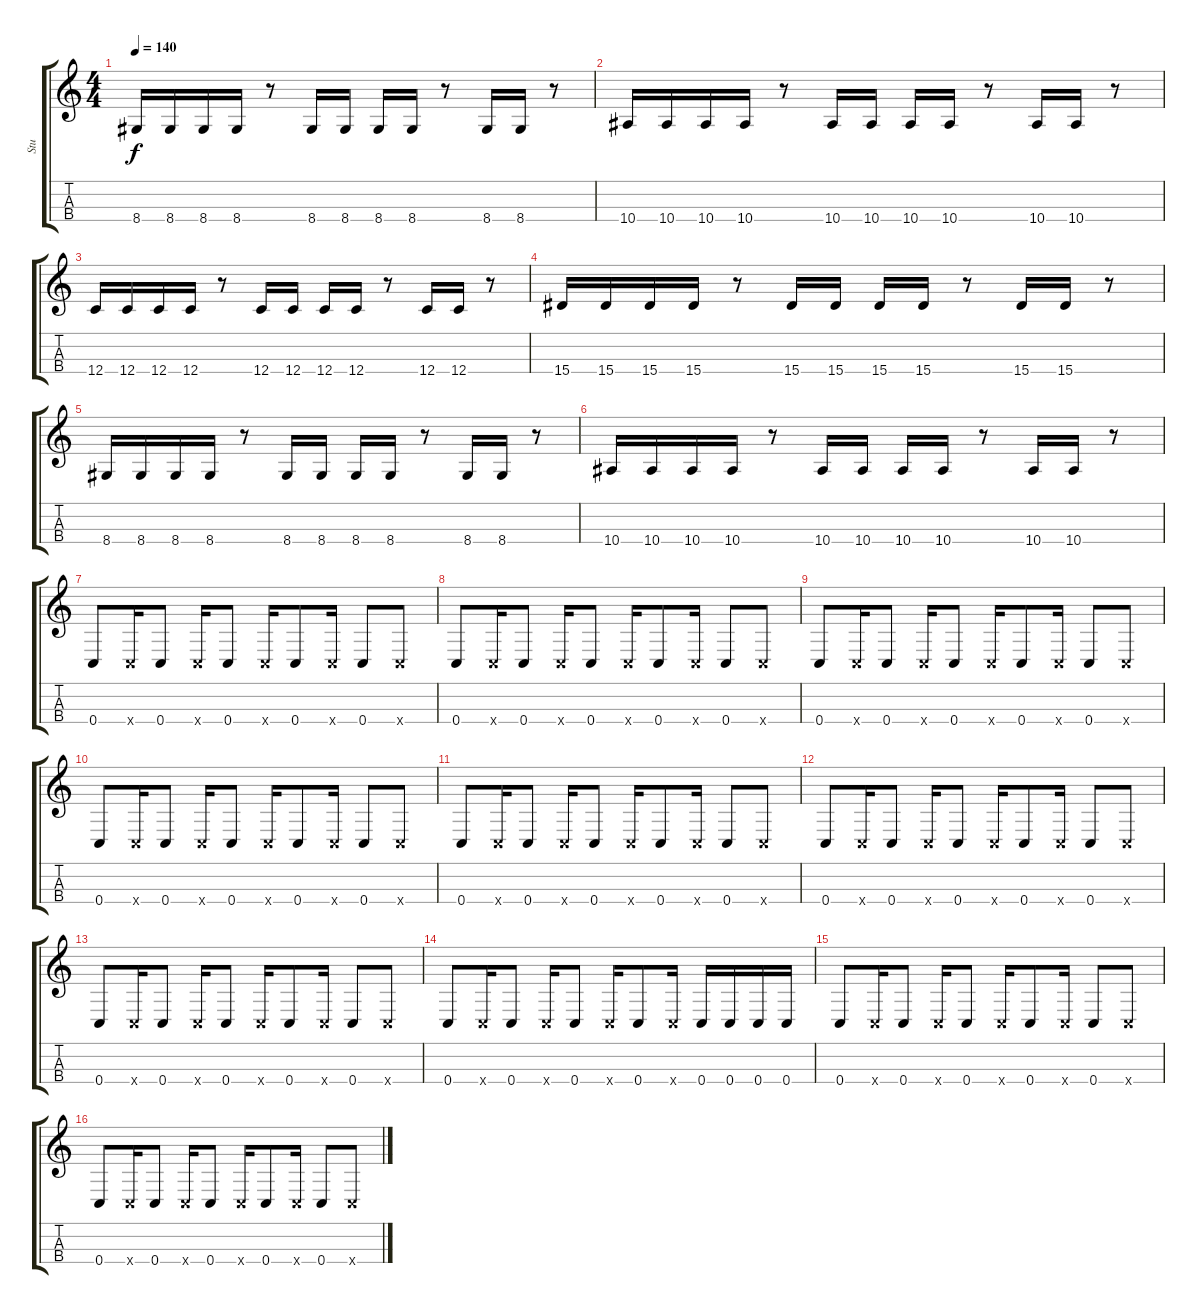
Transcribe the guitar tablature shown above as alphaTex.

\track ("Stu" "Stu") {instrument electricbasspick}
\staff {score tabs}
\tuning (F3 C3 G2 C2) {hide}
\ts (4 4)
\tempo 140
\clef g2
\ks c
8.4.16{dy f} 8.4.16 8.4.16 8.4.16 r.8 8.4.16 8.4.16 8.4.16 8.4.16 r.8 8.4.16 8.4.16 r.8 |
10.4.16 10.4.16 10.4.16 10.4.16 r.8 10.4.16 10.4.16 10.4.16 10.4.16 r.8 10.4.16 10.4.16 r.8 |
12.4.16 12.4.16 12.4.16 12.4.16 r.8 12.4.16 12.4.16 12.4.16 12.4.16 r.8 12.4.16 12.4.16 r.8 |
15.4.16 15.4.16 15.4.16 15.4.16 r.8 15.4.16 15.4.16 15.4.16 15.4.16 r.8 15.4.16 15.4.16 r.8 |
8.4.16 8.4.16 8.4.16 8.4.16 r.8 8.4.16 8.4.16 8.4.16 8.4.16 r.8 8.4.16 8.4.16 r.8 |
10.4.16 10.4.16 10.4.16 10.4.16 r.8 10.4.16 10.4.16 10.4.16 10.4.16 r.8 10.4.16 10.4.16 r.8 |
0.4.8 0.4{x}.16 0.4.8 0.4{x}.16 0.4.8 0.4{x}.16 0.4.8 0.4{x}.16 0.4.8 0.4{x}.8 |
0.4.8 0.4{x}.16 0.4.8 0.4{x}.16 0.4.8 0.4{x}.16 0.4.8 0.4{x}.16 0.4.8 0.4{x}.8 |
0.4.8 0.4{x}.16 0.4.8 0.4{x}.16 0.4.8 0.4{x}.16 0.4.8 0.4{x}.16 0.4.8 0.4{x}.8 |
0.4.8 0.4{x}.16 0.4.8 0.4{x}.16 0.4.8 0.4{x}.16 0.4.8 0.4{x}.16 0.4.8 0.4{x}.8 |
0.4.8 0.4{x}.16 0.4.8 0.4{x}.16 0.4.8 0.4{x}.16 0.4.8 0.4{x}.16 0.4.8 0.4{x}.8 |
0.4.8 0.4{x}.16 0.4.8 0.4{x}.16 0.4.8 0.4{x}.16 0.4.8 0.4{x}.16 0.4.8 0.4{x}.8 |
0.4.8 0.4{x}.16 0.4.8 0.4{x}.16 0.4.8 0.4{x}.16 0.4.8 0.4{x}.16 0.4.8 0.4{x}.8 |
0.4.8 0.4{x}.16 0.4.8 0.4{x}.16 0.4.8 0.4{x}.16 0.4.8 0.4{x}.16 0.4.16 0.4.16 0.4.16 0.4.16 |
0.4.8 0.4{x}.16 0.4.8 0.4{x}.16 0.4.8 0.4{x}.16 0.4.8 0.4{x}.16 0.4.8 0.4{x}.8 |
0.4.8 0.4{x}.16 0.4.8 0.4{x}.16 0.4.8 0.4{x}.16 0.4.8 0.4{x}.16 0.4.8 0.4{x}.8
